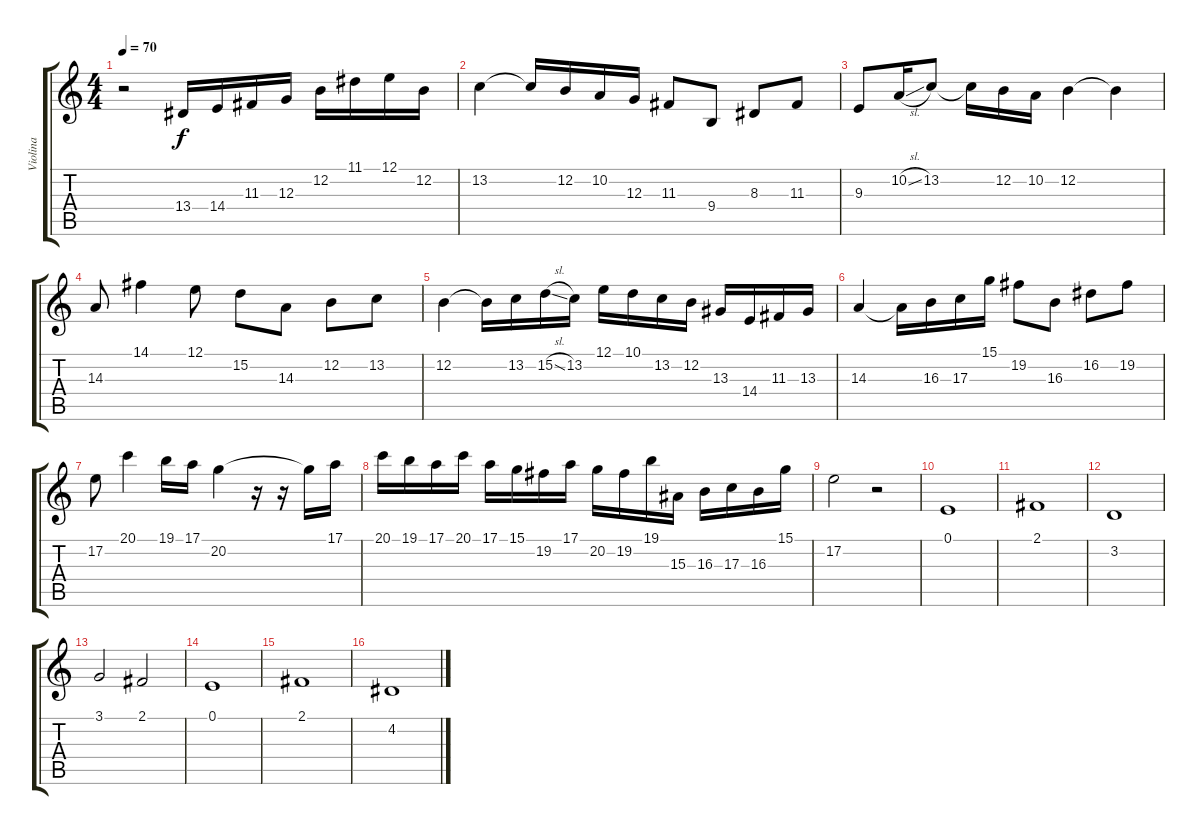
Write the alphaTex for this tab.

\track ("Violina" "Violina") {instrument violin}
\staff {score tabs}
\tuning (E4 B3 G3 D3 A2 E2) {hide}
\ts (4 4)
\tempo 70
\clef g2
\ks c
r.2{dy f} 13.4.16 14.4.16 11.3.16 12.3.16 12.2.16 11.1.16 12.1.16 12.2.16 |
13.2.4 13.2{t}.16 12.2.16 10.2.16 12.3.16 11.3.8 9.4.8 8.3.8 11.3.8 |
9.3.8 10.2{sl}.16 13.2.8 13.2{t}.16 12.2.16 10.2.16 12.2.4 12.2{t}.4 |
14.3.8 14.1.4 12.1.8 15.2.8 14.3.8 12.2.8 13.2.8 |
12.2.4 12.2{t}.16 13.2.16 15.2{sl}.16 13.2.16 12.1.16 10.1.16 13.2.16 12.2.16 13.3.16 14.4.16 11.3.16 13.3.16 |
14.3.4 14.3{t}.16 16.3.16 17.3.16 15.1.16 19.2.8 16.3.8 16.2.8 19.2.8 |
17.2.8 20.1.4 19.1.16 17.1.16 20.2.4 r.16 r.16 20.2{t}.16 17.1.16 |
20.1.16 19.1.16 17.1.16 20.1.16 17.1.16 15.1.16 19.2.16 17.1.16 20.2.16 19.2.16 19.1.16 15.3.16 16.3.16 17.3.16 16.3.16 15.1.16 |
17.2.2 r.2 |
0.1.1 |
2.1.1 |
3.2.1 |
3.1.2 2.1.2 |
0.1.1 |
2.1.1 |
4.2.1
